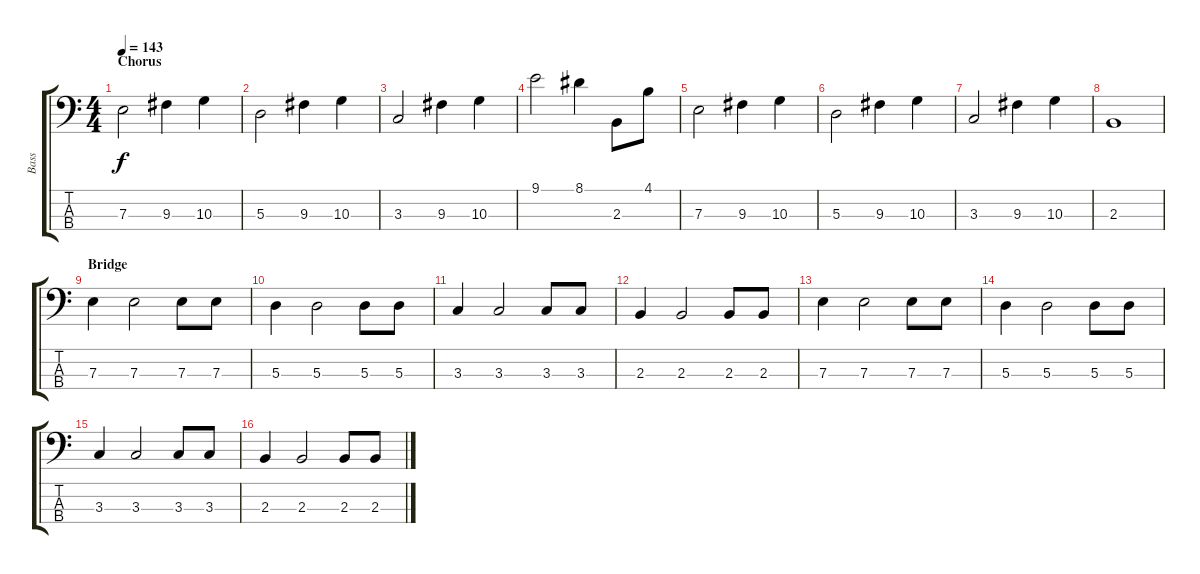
\track ("Bass" "Bass") {instrument electricbassfinger}
\staff {score tabs}
\tuning (G2 D2 A1 E1) {hide}
\ts (4 4)
\section ("" "Chorus")
\tempo 143
\clef f4
\ks c
7.3.2{dy f} 9.3.4 10.3.4 |
5.3.2 9.3.4 10.3.4 |
3.3.2 9.3.4 10.3.4 |
9.1.2 8.1.4 2.3.8 4.1.8 |
7.3.2 9.3.4 10.3.4 |
5.3.2 9.3.4 10.3.4 |
3.3.2 9.3.4 10.3.4 |
2.3.1 |
\section ("" "Bridge")
7.3.4 7.3.2 7.3.8 7.3.8 |
5.3.4 5.3.2 5.3.8 5.3.8 |
3.3.4 3.3.2 3.3.8 3.3.8 |
2.3.4 2.3.2 2.3.8 2.3.8 |
7.3.4 7.3.2 7.3.8 7.3.8 |
5.3.4 5.3.2 5.3.8 5.3.8 |
3.3.4 3.3.2 3.3.8 3.3.8 |
2.3.4 2.3.2 2.3.8 2.3.8
